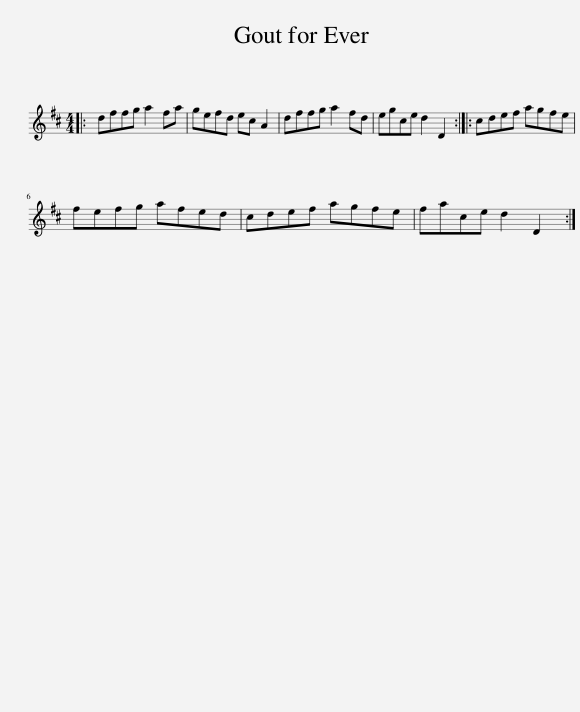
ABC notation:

X:1
L:1/8
M:4/4
I:linebreak $
K:D
V:1 treble
V:1
|: dffg a2 fa | gefd ec A2 | dffg a2 fd | egce d2 D2 :: cdef agfe |$ %5
 fefg afed | cdef agfe | face d2 D2 :| %8
